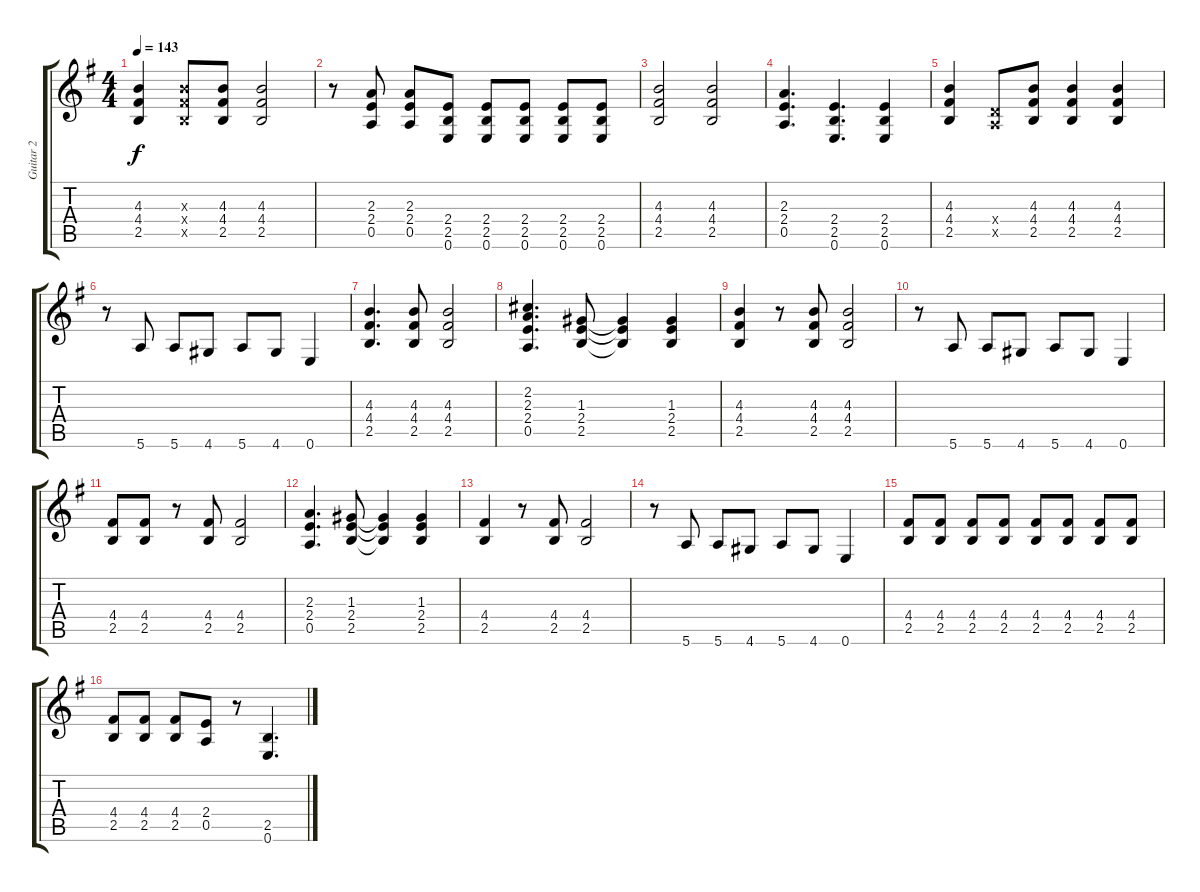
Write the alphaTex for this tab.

\track ("Guitar 2" "Guitar 2") {instrument overdrivenguitar}
\staff {score tabs}
\tuning (E4 B3 G3 D3 A2 E2) {hide}
\ts (4 4)
\tempo 143
\clef g2
\ks g
(4.3 4.4 2.5).4{dy f} (4.3{x} 4.4{x} 2.5{x}).8 (4.3 4.4 2.5).8 (4.3 4.4 2.5).2 |
r.8 (2.3 2.4 0.5).8 (2.3 2.4 0.5).8 (2.4 2.5 0.6).8 (2.4 2.5 0.6).8 (2.4 2.5 0.6).8 (2.4 2.5 0.6).8 (2.4 2.5 0.6).8 |
(4.3 4.4 2.5).2 (4.3 4.4 2.5).2 |
(2.3 2.4 0.5).4{d} (2.4 2.5 0.6).4{d} (2.4 2.5 0.6).4 |
(4.3 4.4 2.5).4 (0.4{x} 0.5{x}).8 (4.3 4.4 2.5).8 (4.3 4.4 2.5).4 (4.3 4.4 2.5).4 |
r.8 5.6.8 5.6.8 4.6.8 5.6.8 4.6.8 0.6.4 |
(4.3 4.4 2.5).4{d} (4.3 4.4 2.5).8 (4.3 4.4 2.5).2 |
(2.2 2.3 2.4 0.5).4{d} (1.3 2.4 2.5).8 (1.3{t} 2.4{t} 2.5{t}).4 (1.3 2.4 2.5).4 |
(4.3 4.4 2.5).4 r.8 (4.3 4.4 2.5).8 (4.3 4.4 2.5).2 |
r.8 5.6.8 5.6.8 4.6.8 5.6.8 4.6.8 0.6.4 |
(4.4 2.5).8 (4.4 2.5).8 r.8 (4.4 2.5).8 (4.4 2.5).2 |
(2.3 2.4 0.5).4{d} (1.3 2.4 2.5).8 (1.3{t} 2.4{t} 2.5{t}).4 (1.3 2.4 2.5).4 |
(4.4 2.5).4 r.8 (4.4 2.5).8 (4.4 2.5).2 |
r.8 5.6.8 5.6.8 4.6.8 5.6.8 4.6.8 0.6.4 |
(4.4 2.5).8 (4.4 2.5).8 (4.4 2.5).8 (4.4 2.5).8 (4.4 2.5).8 (4.4 2.5).8 (4.4 2.5).8 (4.4 2.5).8 |
(4.4 2.5).8 (4.4 2.5).8 (4.4 2.5).8 (2.4 0.5).8 r.8 (2.5 0.6).4{d}
